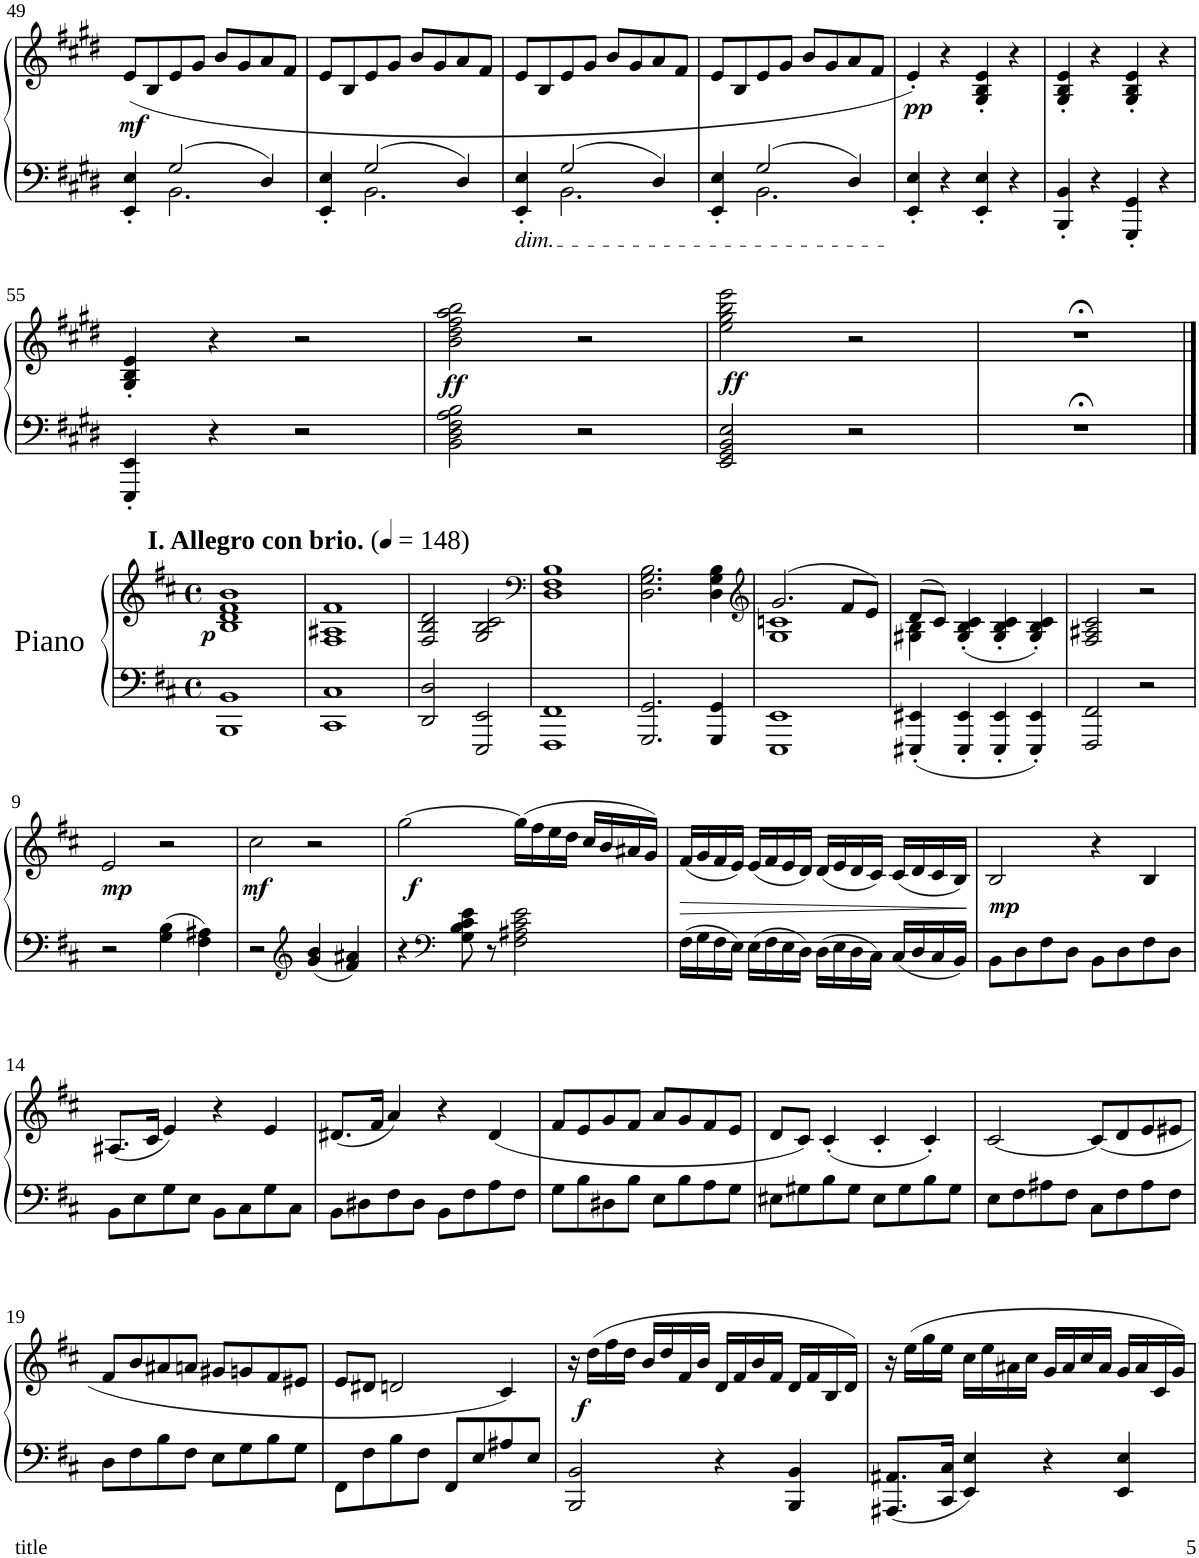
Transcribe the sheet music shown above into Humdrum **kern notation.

**kern	**kern	**dynam
*part1	*part1	*part1
*staff2	*staff1	*staff1/2
*I"Piano	*	*
*I'Pno	*	*
!!LO:PB:g=z
*clefF4	*clefG2	*
*k[f#c#g#d#]	*k[f#c#g#d#]	*
*M2/2	*M2/2	*
*met(c|)	*met(c|)	*
=49	=49	=49
*^	*	*
!	!	!	!LO:DY:b
4EE/'< 4E/'<	4ryy	(8e/L	mf
.	.	8B/	.
2G#/	2.BB\	8e/	.
.	.	8g#/J	.
.	.	8b/L	.
.	.	8g#/	.
4D#/	.	8a/	.
.	.	8f#/J	.
=50	=50	=50	=50
4EE/'< 4E/'<	4ryy	8e/L	.
.	.	8B/	.
2G#/	2.BB\	8e/	.
.	.	8g#/J	.
.	.	8b/L	.
.	.	8g#/	.
4D#/	.	8a/	.
.	.	8f#/J	.
=51	=51	=51	=51
!LO:TX:b:i:t=dim.	!	!	!
4EE/'< 4E/'<	4ryy	8e/L	.
.	.	8B/	.
2G#/	2.BB\	8e/	.
.	.	8g#/J	.
.	.	8b/L	.
.	.	8g#/	.
4D#/	.	8a/	.
.	.	8f#/J	.
=52	=52	=52	=52
4EE/'< 4E/'<	4ryy	8e/L	.
.	.	8B/	.
2G#/	2.BB\	8e/	.
.	.	8g#/J	.
.	.	8b/L	.
.	.	8g#/	.
4D#/	.	8a/	.
.	.	8f#/J	.
*v	*v	*	*
=53	=53	=53
!	!	!LO:DY:b
4EE/' 4E/'	4e'/)	pp
4r	4r	.
4EE/' 4E/'	4G#/' 4B/' 4e/'	.
4r	4r	.
=54	=54	=54
4BBB/' 4BB/'	4G#/' 4B/' 4e/'	.
4r	4r	.
4GGG#/' 4GG#/'	4G#/' 4B/' 4e/'	.
4r	4r	.
!!LO:LB:g=z
=55	=55	=55
4EEE/' 4EE/'	4G#/' 4B/' 4e/'	.
4r	4r	.
2r	2r	.
=56	=56	=56
!	!	!LO:DY:b
2BB\ 2D#\ 2F#\ 2A\ 2B\	2b\ 2dd#\ 2ff#\ 2aa\ 2bb\	ff
2r	2r	.
=57	=57	=57
!	!	!LO:DY:b
2EE/ 2GG#/ 2BB/ 2E/	2ee\ 2gg#\ 2bb\ 2eee\	ff
2r	2r	.
=58	=58	=58
1r;<	1r;<	.
!!LO:LB:g=z
==1	==1	==1
*k[f#c#]	*k[f#c#]	*
*M4/4	*M4/4	*
*met(c)	*met(c)	*
*	*MM148	*
!	!LO:TX:a:B:t=I. Allegro con brio.	!
!	!	!LO:DY:b
1BBB 1BB	1B 1d 1f# 1b	p
=2	=2	=2
1CC# 1C#	1F# 1A#X 1f#	.
=3	=3	=3
2DD/ 2D/	2F#/ 2B/ 2d/	.
2EEE/ 2EE/	2G/ 2B/ 2c#/	.
=4	=4	=4
*	*clefF4	*
1FFF# 1FF#	1D 1F# 1B	.
=5	=5	=5
2.GGG/ 2.GG/	2.D\ 2.G\ 2.B\	.
4GGG/ 4GG/	4D\ 4G\ 4B\	.
=6	=6	=6
*	*clefG2	*
*	*^	*
1EEE 1EE	(2.g/	1G 1cn	.
.	8f#/L	.	.
.	8e/J)	.	.
=7	=7	=7	=7
4EEE#X/' 4EE#X/'	(8d/L	4G#X\ 4B\	.
.	8c#/J)	.	.
4EEE#/' 4EE#/'	(<4G#/'< 4B/'< 4c#/'<	2.ryy	.
4EEE#/' 4EE#/'	4G#/'< 4B/'< 4c#/'<	.	.
4EEE#/' 4EE#/'	4G#/'< 4B/'< 4c#/'<)	.	.
*	*v	*v	*
=8	=8	=8
2FFF#/ 2FF#/	2F#/ 2A#X/ 2c#/	.
2r	2r	.
!!LO:LB:g=z
=9	=9	=9
!	!	!LO:DY:b
2r	2e/	mp
4G\ 4B\	2r	.
4F#\ 4A#X\	.	.
=10	=10	=10
!	!	!LO:DY:b
2r	2cc#\	mf
*clefG2	*	*
4g/ 4b/	2r	.
4f#/ 4a#X/	.	.
=11	=11	=11
!	!	!LO:DY:b
4r	[2gg\	f
*clefF4	*	*
8G\ 8B\ 8c#\ 8e\	.	.
8r	.	.
2F#\ 2A#X\ 2c#\ 2e\	(16gg\LL]	.
.	16ff#\	.
.	16ee\	.
.	16dd\JJ	.
.	16cc#/LL	.
.	16b/	.
.	16a#X/	.
.	16g/JJ)	.
=12	=12	=12
!	!	!LO:HP:b
16F#\LL	(16f#/LL	>
16G\	16g/	.
16F#\	16f#/	.
16E\JJ	16e/JJ)	.
16E\LL	(16e/LL	.
16F#\	16f#/	.
16E\	16e/	.
16D\JJ	16d/JJ)	.
16D\LL	(16d/LL	.
16E\	16e/	.
16D\	16d/	.
16C#\JJ	16c#/JJ)	.
16C#/LL	(16c#/LL	.
16D/	16d/	.
16C#/	16c#/	.
16BB/JJ	16B/JJ)	.
.	.	]
=13	=13	=13
!	!	!LO:DY:b
8BB\L	2B/	mp
8D\	.	.
8F#\	.	.
8D\J	.	.
8BB\L	4r	.
8D\	.	.
8F#\	4B/	.
8D\J	.	.
!!LO:LB:g=z
=14	=14	=14
8BB\L	(8.A#X/L	.
8E\	.	.
.	16c#/Jk	.
8G\	4e/)	.
8E\J	.	.
8BB\L	4r	.
8C#\	.	.
8G\	4e/	.
8C#\J	.	.
=15	=15	=15
8BB\L	(8.d#X/L	.
8D#X\	.	.
.	16f#/Jk	.
8F#\	4a/)	.
8D#\J	.	.
8BB\L	4r	.
8F#\	.	.
8A\	(4d#/	.
8F#\J	.	.
=16	=16	=16
8G\L	8f#/L	.
8B\	8e/	.
8D#X\	8g/	.
8B\J	8f#/J	.
8E\L	8a/L	.
8B\	8g/	.
8A\	8f#/	.
8G\J	8e/J	.
=17	=17	=17
8E#X\L	8d/L	.
8G#X\	8c#/J)	.
8B\	(4c#'/	.
8G#\J	.	.
8E#\L	4c#'/	.
8G#\	.	.
8B\	4c#'/)	.
8G#\J	.	.
=18	=18	=18
8E\L	[2c#/	.
8F#\	.	.
8A#X\	.	.
8F#\J	.	.
8C#\L	(8c#/L]	.
8F#\	8d/	.
8A#\	8e/	.
8F#\J	8e#X/J	.
!!LO:LB:g=z
=19	=19	=19
8D\L	8f#/L	.
8F#\	8b/	.
8B\	8a#X/	.
8F#\J	8an/J	.
8E\L	8g#X/L	.
8G\	8gn/	.
8B\	8f#/	.
8G\J	8e#X/J	.
=20	=20	=20
8FF#\L	8e/L	.
8F#\	8d#X/J	.
8B\	2dn/	.
8F#\J	.	.
8FF#/L	.	.
8E/	.	.
8A#X/	4c#/)	.
8E/J	.	.
=21	=21	=21
!	!	!LO:DY:b
2BBB/ 2BB/	16r	f
.	(16dd\LL	.
.	16ff#\	.
.	16dd\JJ	.
.	16b/LL	.
.	16dd/	.
.	16f#/	.
.	16b/JJ	.
4r	16d/LL	.
.	16f#/	.
.	16b/	.
.	16f#/JJ	.
4BBB/ 4BB/	16d/LL	.
.	16f#/	.
.	16B/	.
.	16d/JJ)	.
=22	=22	=22
8.AAA#X/ 8.AA#X/L	16r	.
.	(16ee\LL	.
.	16gg\	.
16CC#/ 16C#/Jk	16ee\JJ	.
4EE/ 4E/	16cc#\LL	.
.	16ee\	.
.	16a#X\	.
.	16cc#\JJ	.
4r	16g/LL	.
.	16a#/	.
.	16cc#/	.
.	16a#/JJ	.
4EE/ 4E/	16g/LL	.
.	16a#/	.
.	16c#/	.
.	16g/JJ)	.
=	=	=
*-	*-	*-
